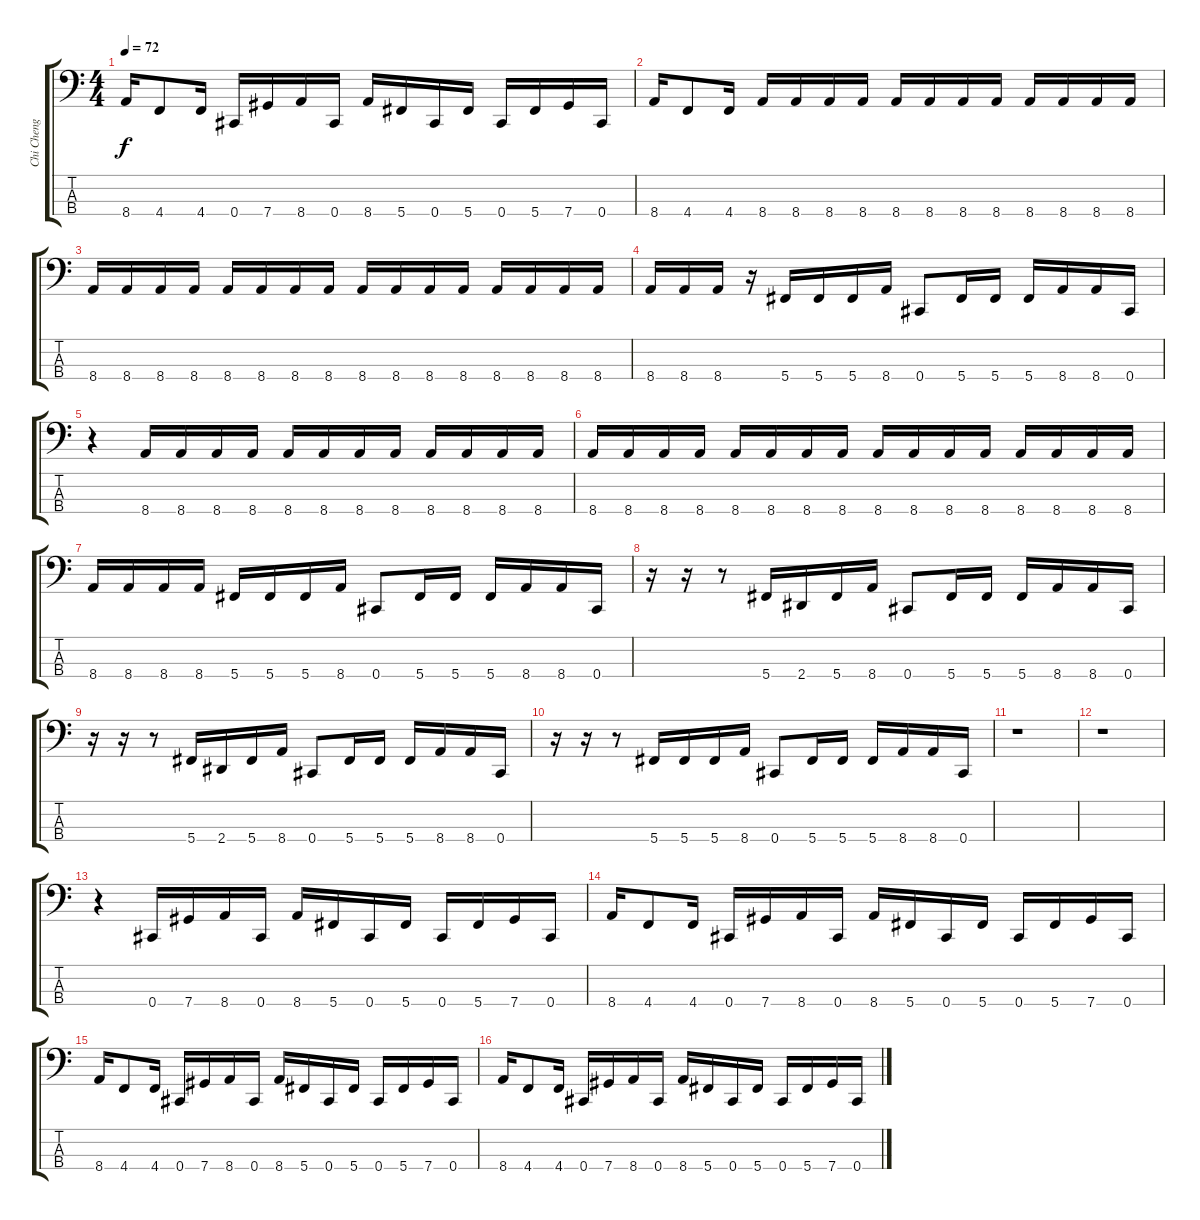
\track ("Chi Cheng [bass]" "Chi Cheng ") {instrument electricbasspick}
\staff {score tabs}
\tuning (Gb2 Db2 Ab1 Db1) {hide}
\ts (4 4)
\tempo 72
\clef f4
\ks c
8.4.16{dy f} 4.4.8 4.4.16 0.4.16 7.4.16 8.4.16 0.4.16 8.4.16 5.4.16 0.4.16 5.4.16 0.4.16 5.4.16 7.4.16 0.4.16 |
8.4.16 4.4.8 4.4.16 8.4.16 8.4.16 8.4.16 8.4.16 8.4.16 8.4.16 8.4.16 8.4.16 8.4.16 8.4.16 8.4.16 8.4.16 |
8.4.16 8.4.16 8.4.16 8.4.16 8.4.16 8.4.16 8.4.16 8.4.16 8.4.16 8.4.16 8.4.16 8.4.16 8.4.16 8.4.16 8.4.16 8.4.16 |
8.4.16 8.4.16 8.4.16 r.16 5.4.16 5.4.16 5.4.16 8.4.16 0.4.8 5.4.16 5.4.16 5.4.16 8.4.16 8.4.16 0.4.16 |
r.4 8.4.16 8.4.16 8.4.16 8.4.16 8.4.16 8.4.16 8.4.16 8.4.16 8.4.16 8.4.16 8.4.16 8.4.16 |
8.4.16 8.4.16 8.4.16 8.4.16 8.4.16 8.4.16 8.4.16 8.4.16 8.4.16 8.4.16 8.4.16 8.4.16 8.4.16 8.4.16 8.4.16 8.4.16 |
8.4.16 8.4.16 8.4.16 8.4.16 5.4.16 5.4.16 5.4.16 8.4.16 0.4.8 5.4.16 5.4.16 5.4.16 8.4.16 8.4.16 0.4.16 |
r.16 r.16 r.8 5.4.16 2.4.16 5.4.16 8.4.16 0.4.8 5.4.16 5.4.16 5.4.16 8.4.16 8.4.16 0.4.16 |
r.16 r.16 r.8 5.4.16 2.4.16 5.4.16 8.4.16 0.4.8 5.4.16 5.4.16 5.4.16 8.4.16 8.4.16 0.4.16 |
r.16 r.16 r.8 5.4.16 5.4.16 5.4.16 8.4.16 0.4.8 5.4.16 5.4.16 5.4.16 8.4.16 8.4.16 0.4.16 |
r.1 |
r.1 |
r.4 0.4.16 7.4.16 8.4.16 0.4.16 8.4.16 5.4.16 0.4.16 5.4.16 0.4.16 5.4.16 7.4.16 0.4.16 |
8.4.16 4.4.8 4.4.16 0.4.16 7.4.16 8.4.16 0.4.16 8.4.16 5.4.16 0.4.16 5.4.16 0.4.16 5.4.16 7.4.16 0.4.16 |
8.4.16 4.4.8 4.4.16 0.4.16 7.4.16 8.4.16 0.4.16 8.4.16 5.4.16 0.4.16 5.4.16 0.4.16 5.4.16 7.4.16 0.4.16 |
8.4.16 4.4.8 4.4.16 0.4.16 7.4.16 8.4.16 0.4.16 8.4.16 5.4.16 0.4.16 5.4.16 0.4.16 5.4.16 7.4.16 0.4.16
